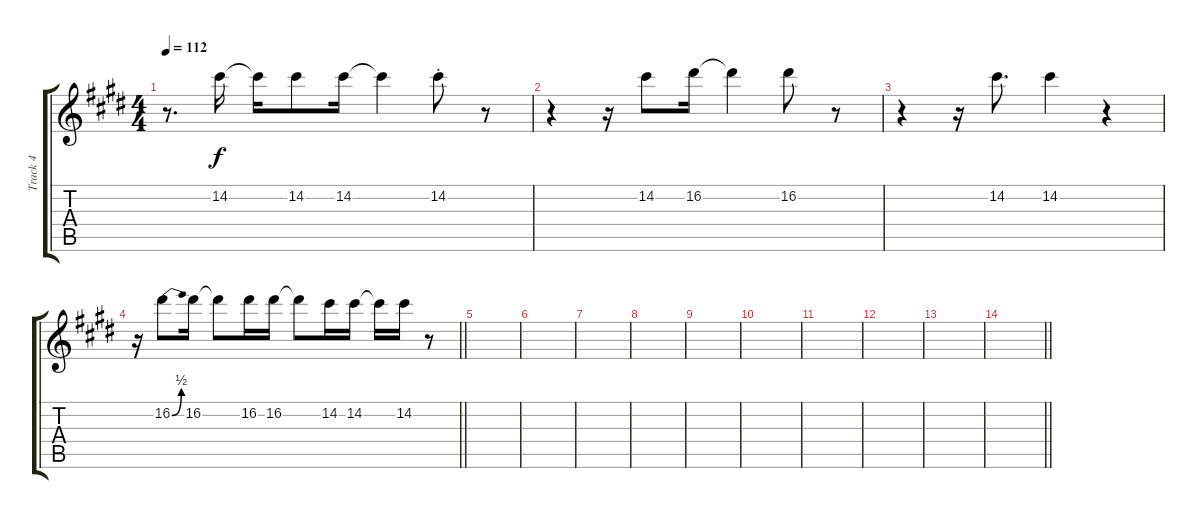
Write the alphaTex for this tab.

\track ("Track 4" "Track 4") {instrument electricguitarclean}
\staff {score tabs}
\tuning (E4 B3 G3 D3 A2 E2) {hide}
\ts (4 4)
\tempo 112
\clef g2
\ks e
r.8{d dy f} 14.2.16 14.2{t}.16 14.2.8 14.2.16 14.2{t}.4 14.2{st}.8 r.8 |
r.4 r.16 14.2.8 16.2.16 16.2{t}.4 16.2.8 r.8 |
r.4 r.16 14.2.8{d} 14.2.4 r.4 |
\barLineRight lightlight
r.16 16.2{be (bend 0 0 60 2)}.8 16.2.16 16.2{t}.8 16.2.16 16.2.16 16.2{t}.8 14.2.16 14.2.16 14.2{t}.16 14.2.16 r.8 |
|
|
|
|
|
|
|
|
|
\barLineRight lightlight
